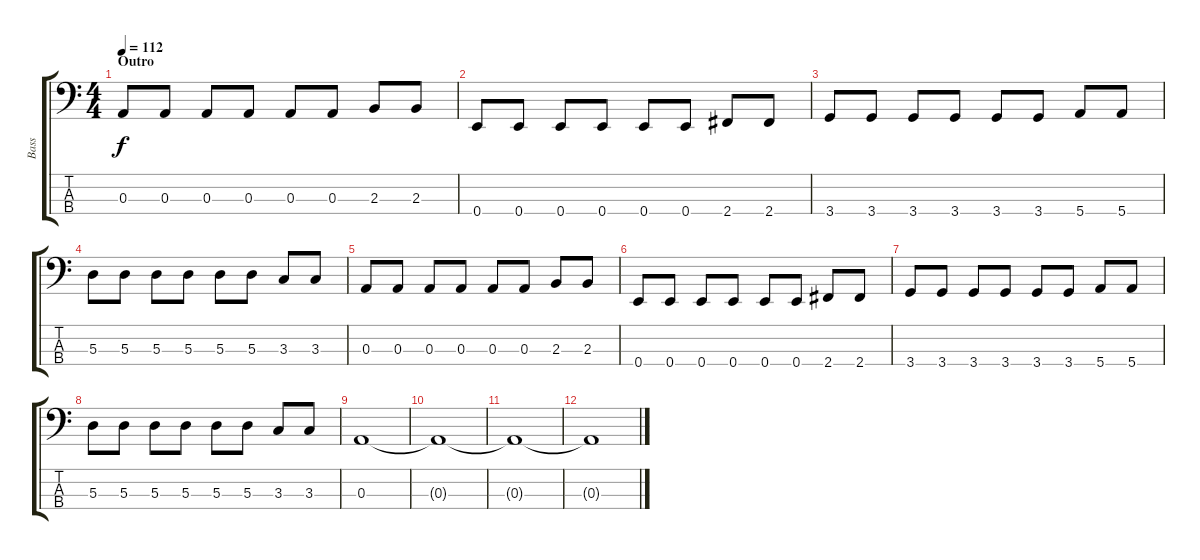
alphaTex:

\track ("Bass" "Bass") {instrument electricbassfinger}
\staff {score tabs}
\tuning (G2 D2 A1 E1) {hide}
\ts (4 4)
\section ("" "Outro")
\tempo 112
\clef f4
\ks c
0.3.8{dy f} 0.3.8 0.3.8 0.3.8 0.3.8 0.3.8 2.3.8 2.3.8 |
0.4.8 0.4.8 0.4.8 0.4.8 0.4.8 0.4.8 2.4.8 2.4.8 |
3.4.8 3.4.8 3.4.8 3.4.8 3.4.8 3.4.8 5.4.8 5.4.8 |
5.3.8 5.3.8 5.3.8 5.3.8 5.3.8 5.3.8 3.3.8 3.3.8 |
0.3.8 0.3.8 0.3.8 0.3.8 0.3.8 0.3.8 2.3.8 2.3.8 |
0.4.8 0.4.8 0.4.8 0.4.8 0.4.8 0.4.8 2.4.8 2.4.8 |
3.4.8 3.4.8 3.4.8 3.4.8 3.4.8 3.4.8 5.4.8 5.4.8 |
5.3.8 5.3.8 5.3.8 5.3.8 5.3.8 5.3.8 3.3.8 3.3.8 |
0.3.1 |
0.3{t}.1 |
0.3{t}.1 |
0.3{t}.1
